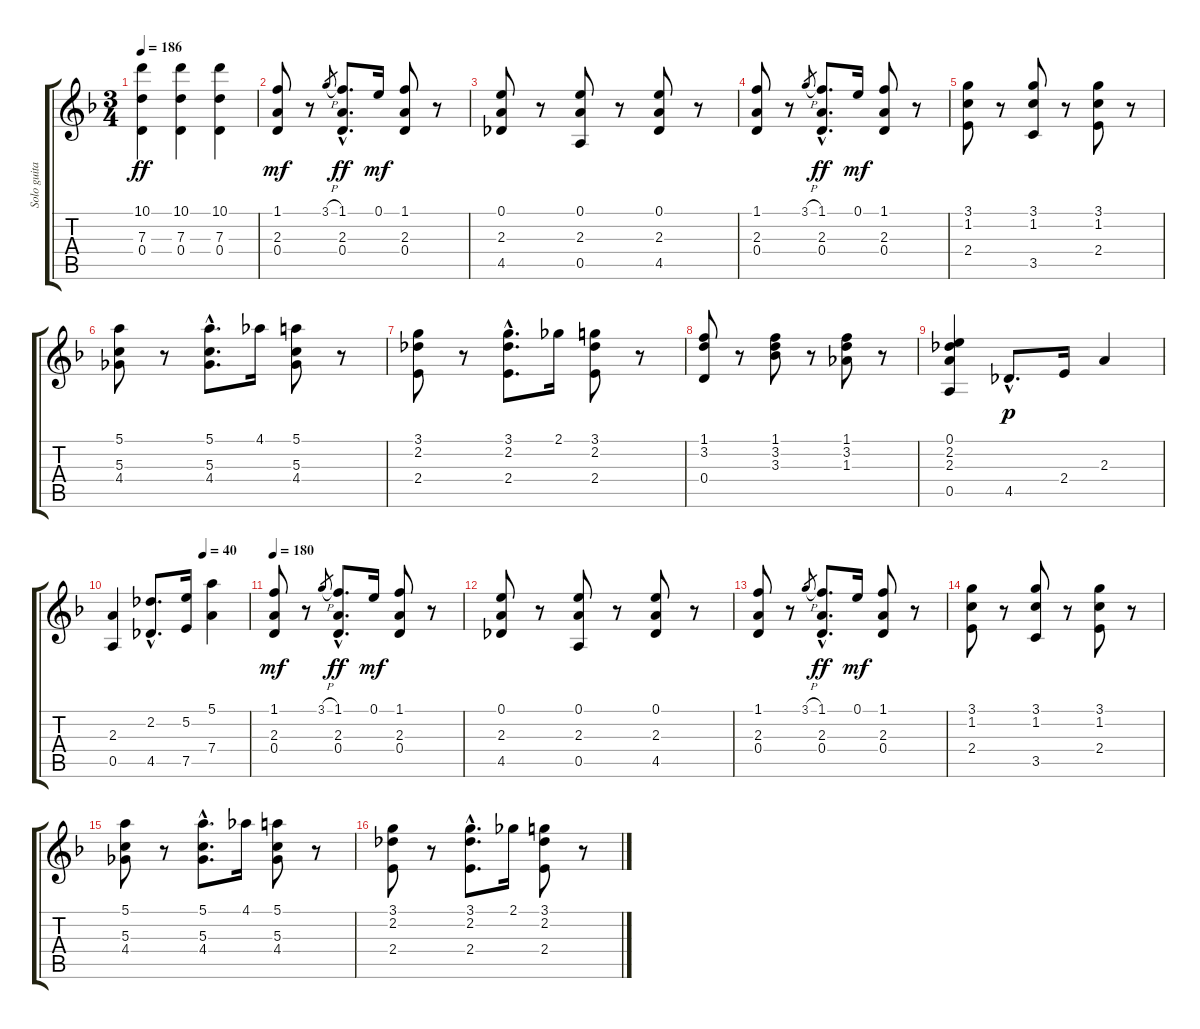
\track ("Solo guitar" "Solo guita") {instrument acousticguitarnylon}
\staff {score tabs}
\tuning (E4 B3 G3 D3 A2 E2) {hide}
\ts (3 4)
\tempo 186
\clef g2
\ks dminor
(10.1 7.3 0.4).4{dy ff} (10.1 7.3 0.4).4 (10.1 7.3 0.4).4 |
(1.1 2.3 0.4).8{dy mf volume 12} r.8 3.1{h}.8{gr} (1.1{hac} 2.3{hac} 0.4{hac}).8{d dy ff} 0.1.16{dy mf} (1.1 2.3 0.4).8 r.8 |
(0.1 2.3 4.5).8 r.8 (0.1 2.3 0.5).8 r.8 (0.1 2.3 4.5).8 r.8 |
(1.1 2.3 0.4).8 r.8 3.1{h}.8{gr} (1.1{hac} 2.3{hac} 0.4{hac}).8{d dy ff} 0.1.16{dy mf} (1.1 2.3 0.4).8 r.8 |
(3.1 1.2 2.4).8 r.8 (3.1 1.2 3.5).8 r.8 (3.1 1.2 2.4).8 r.8 |
(5.1 5.3 4.4).8 r.8 (5.1{hac} 5.3{hac} 4.4{hac}).8{d} 4.1.16 (5.1 5.3 4.4).8 r.8 |
(3.1 2.2 2.4).8 r.8 (3.1{hac} 2.2{hac} 2.4{hac}).8{d} 2.1.16 (3.1 2.2 2.4).8 r.8 |
(1.1 3.2 0.4).8 r.8 (1.1 3.2 3.3).8 r.8 (1.1 3.2 1.3).8 r.8 |
(0.1 2.2 2.3 0.5).4 4.5{hac}.8{d dy p volume 16} 2.4.16 2.3.4 |
\tempo (40 0.6666666666666666)
(2.3 0.5).4 (2.2{hac} 4.5{hac}).8{d} (5.2 7.5).16 (5.1 7.4).4 |
\tempo 180
(1.1 2.3 0.4).8{dy mf volume 12} r.8 3.1{h}.8{gr} (1.1{hac} 2.3{hac} 0.4{hac}).8{d dy ff} 0.1.16{dy mf} (1.1 2.3 0.4).8 r.8 |
(0.1 2.3 4.5).8 r.8 (0.1 2.3 0.5).8 r.8 (0.1 2.3 4.5).8 r.8 |
(1.1 2.3 0.4).8 r.8 3.1{h}.8{gr} (1.1{hac} 2.3{hac} 0.4{hac}).8{d dy ff} 0.1.16{dy mf} (1.1 2.3 0.4).8 r.8 |
(3.1 1.2 2.4).8 r.8 (3.1 1.2 3.5).8 r.8 (3.1 1.2 2.4).8 r.8 |
(5.1 5.3 4.4).8 r.8 (5.1{hac} 5.3{hac} 4.4{hac}).8{d} 4.1.16 (5.1 5.3 4.4).8 r.8 |
(3.1 2.2 2.4).8 r.8 (3.1{hac} 2.2{hac} 2.4{hac}).8{d} 2.1.16 (3.1 2.2 2.4).8 r.8
